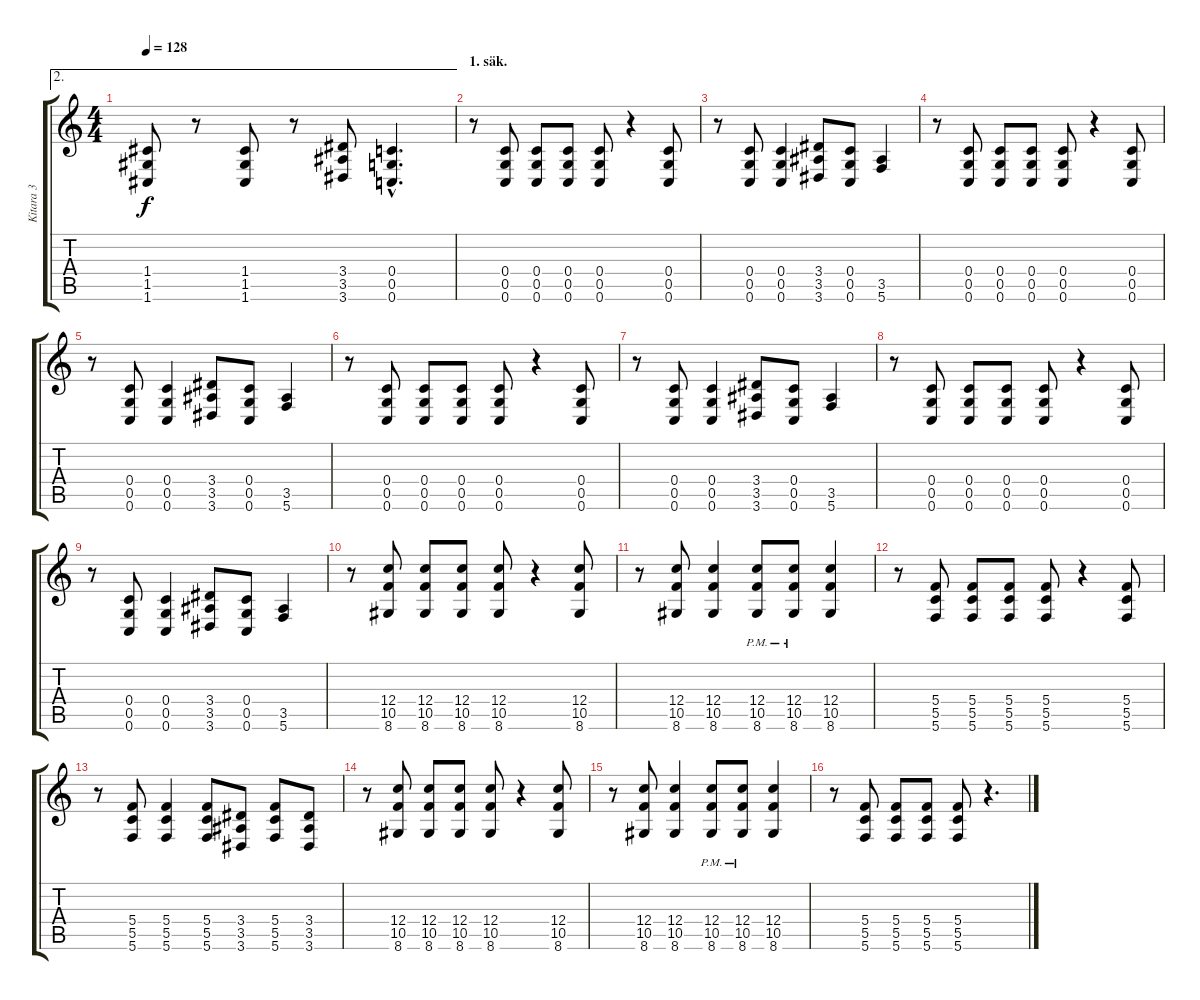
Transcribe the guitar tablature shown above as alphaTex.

\track ("Kitara 3" "Kitara 3") {instrument distortionguitar}
\staff {score tabs}
\tuning (D4 A3 F3 C3 G2 C2) {hide}
\ae 2
\ts (4 4)
\tempo 128
\clef g2
\ks c
(1.4 1.5 1.6).8{dy f} r.8 (1.4 1.5 1.6).8 r.8 (3.4 3.5 3.6).8 (0.4{hac} 0.5{hac} 0.6{hac}).4{d} |
\section ("" "1. säk.")
r.8 (0.4 0.5 0.6).8 (0.4 0.5 0.6).8 (0.4 0.5 0.6).8 (0.4 0.5 0.6).8 r.4 (0.4 0.5 0.6).8 |
r.8 (0.4 0.5 0.6).8 (0.4 0.5 0.6).4 (3.4 3.5 3.6).8 (0.4 0.5 0.6).8 (3.5 5.6).4 |
r.8 (0.4 0.5 0.6).8 (0.4 0.5 0.6).8 (0.4 0.5 0.6).8 (0.4 0.5 0.6).8 r.4 (0.4 0.5 0.6).8 |
r.8 (0.4 0.5 0.6).8 (0.4 0.5 0.6).4 (3.4 3.5 3.6).8 (0.4 0.5 0.6).8 (3.5 5.6).4 |
r.8 (0.4 0.5 0.6).8 (0.4 0.5 0.6).8 (0.4 0.5 0.6).8 (0.4 0.5 0.6).8 r.4 (0.4 0.5 0.6).8 |
r.8 (0.4 0.5 0.6).8 (0.4 0.5 0.6).4 (3.4 3.5 3.6).8 (0.4 0.5 0.6).8 (3.5 5.6).4 |
r.8 (0.4 0.5 0.6).8 (0.4 0.5 0.6).8 (0.4 0.5 0.6).8 (0.4 0.5 0.6).8 r.4 (0.4 0.5 0.6).8 |
r.8 (0.4 0.5 0.6).8 (0.4 0.5 0.6).4 (3.4 3.5 3.6).8 (0.4 0.5 0.6).8 (3.5 5.6).4 |
r.8 (12.4 10.5 8.6).8 (12.4 10.5 8.6).8 (12.4 10.5 8.6).8 (12.4 10.5 8.6).8 r.4 (12.4 10.5 8.6).8 |
r.8 (12.4 10.5 8.6).8 (12.4 10.5 8.6).4 (12.4{pm} 10.5{pm} 8.6{pm}).8 (12.4{pm} 10.5{pm} 8.6{pm}).8 (12.4 10.5 8.6).4 |
r.8 (5.4 5.5 5.6).8 (5.4 5.5 5.6).8 (5.4 5.5 5.6).8 (5.4 5.5 5.6).8 r.4 (5.4 5.5 5.6).8 |
r.8 (5.4 5.5 5.6).8 (5.4 5.5 5.6).4 (5.4 5.5 5.6).8 (3.4 3.5 3.6).8 (5.4 5.5 5.6).8 (3.4 3.5 3.6).8 |
r.8 (12.4 10.5 8.6).8 (12.4 10.5 8.6).8 (12.4 10.5 8.6).8 (12.4 10.5 8.6).8 r.4 (12.4 10.5 8.6).8 |
r.8 (12.4 10.5 8.6).8 (12.4 10.5 8.6).4 (12.4{pm} 10.5{pm} 8.6{pm}).8 (12.4{pm} 10.5{pm} 8.6{pm}).8 (12.4 10.5 8.6).4 |
r.8 (5.4 5.5 5.6).8 (5.4 5.5 5.6).8 (5.4 5.5 5.6).8 (5.4 5.5 5.6).8 r.4{d}
